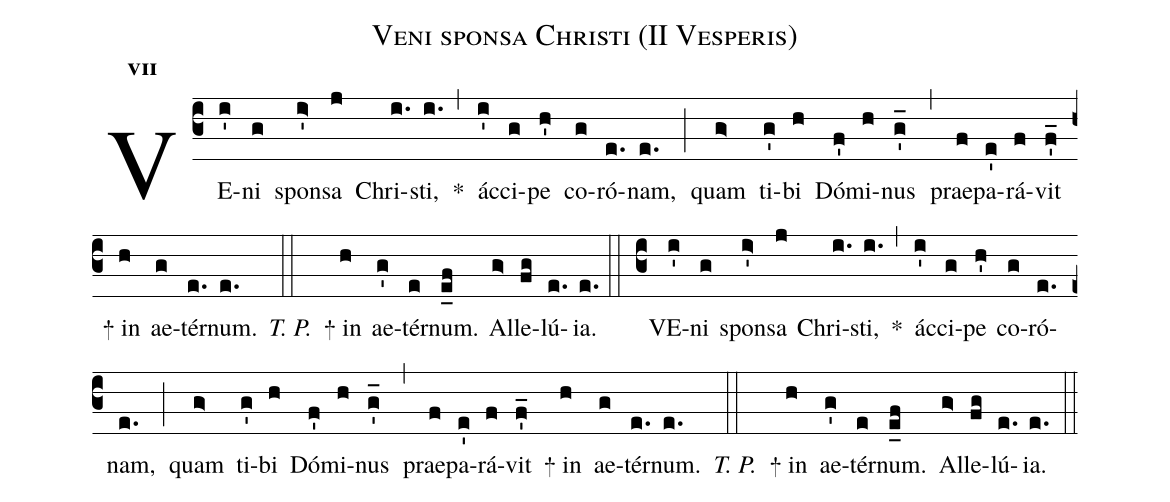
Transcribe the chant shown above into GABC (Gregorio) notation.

name:Veni sponsa Christi (II Vesperis);
mode:7;
%%
annotation: Ant;
annotation: 7;
%%
(c3) VE(i')ni(g) spon(i>')sa(j) Chri(i.)sti,(i.) *(,) ác(i')ci(g)pe(h') co(g)ró(e.)nam,(e.) (;) quam(g>) ti(g')bi(h) Dó(f')mi(h)nus(g'_) (,) prae(f)pa(e')rá(f)vit(f'_) + in(h) ae(g)tér(e.)num.(e.) <i>T. P.</i>(::) + in(h) ae(g')tér(e)num.(e_f)  Al(g>)le(fg)lú(e.)ia.(e.) (::)
(c3) VE(i')ni(g) spon(i>')sa(j) Chri(i.)sti,(i.) *(,) ác(i')ci(g)pe(h') co(g)ró(e.)nam,(e.) (;) quam(g>) ti(g')bi(h) Dó(f')mi(h)nus(g'_) (,) prae(f)pa(e')rá(f)vit(f'_) + in(h) ae(g)tér(e.)num.(e.) <i>T. P.</i>(::) + in(h) ae(g')tér(e)num.(e_f)  Al(g>)le(fg)lú(e.)ia.(e.) (::)
